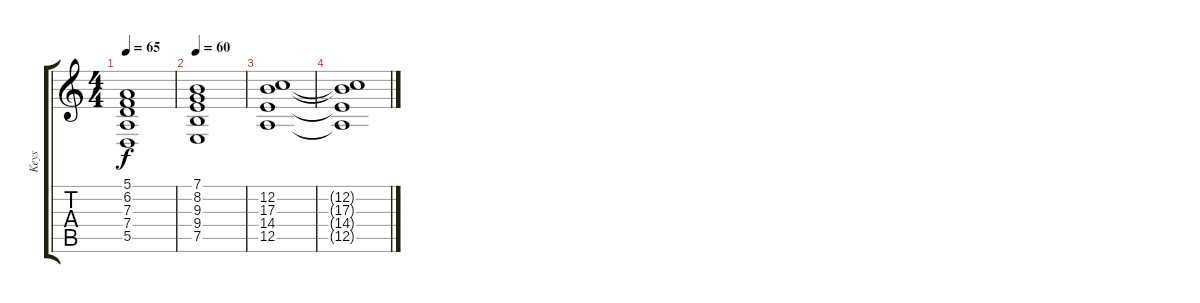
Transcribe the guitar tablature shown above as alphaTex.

\track ("Keys" "Keys") {instrument pad2warm}
\staff {score tabs}
\tuning (E4 B3 G3 D3 A2 E2) {hide}
\ts (4 4)
\tempo 65
\clef g2
\ks c
(5.1 6.2 7.3 7.4 5.5).1{dy f} |
\tempo 60
(7.1 8.2 9.3 9.4 7.5).1 |
(12.2 17.3 14.4 12.5).1 |
(12.2{t} 17.3{t} 14.4{t} 12.5{t}).1
